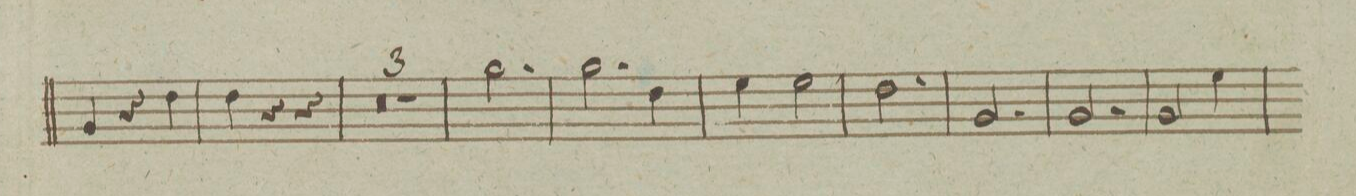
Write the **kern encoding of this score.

**kern	**dynam
*I"Cornu. Primo in F	*
*clefG2	*
*k[]	*
*M3/4	*
4c/	.
4r	.
4g\	.
=99	=99
4g\	.
4r	.
4r	.
=100	=100
1.r	.
=101	=101
=102	=102
2.r	.
=103	=103
2.cc\	.
=104	=104
2cc\	.
4g\	.
=105	=105
4a\	.
2a\	.
=106	=106
2.g\	.
=107	=107
2.c/	.
=108	=108
2.c/	.
=109	=109
2c/	.
4a\	.
=110	=110
*-	*-
